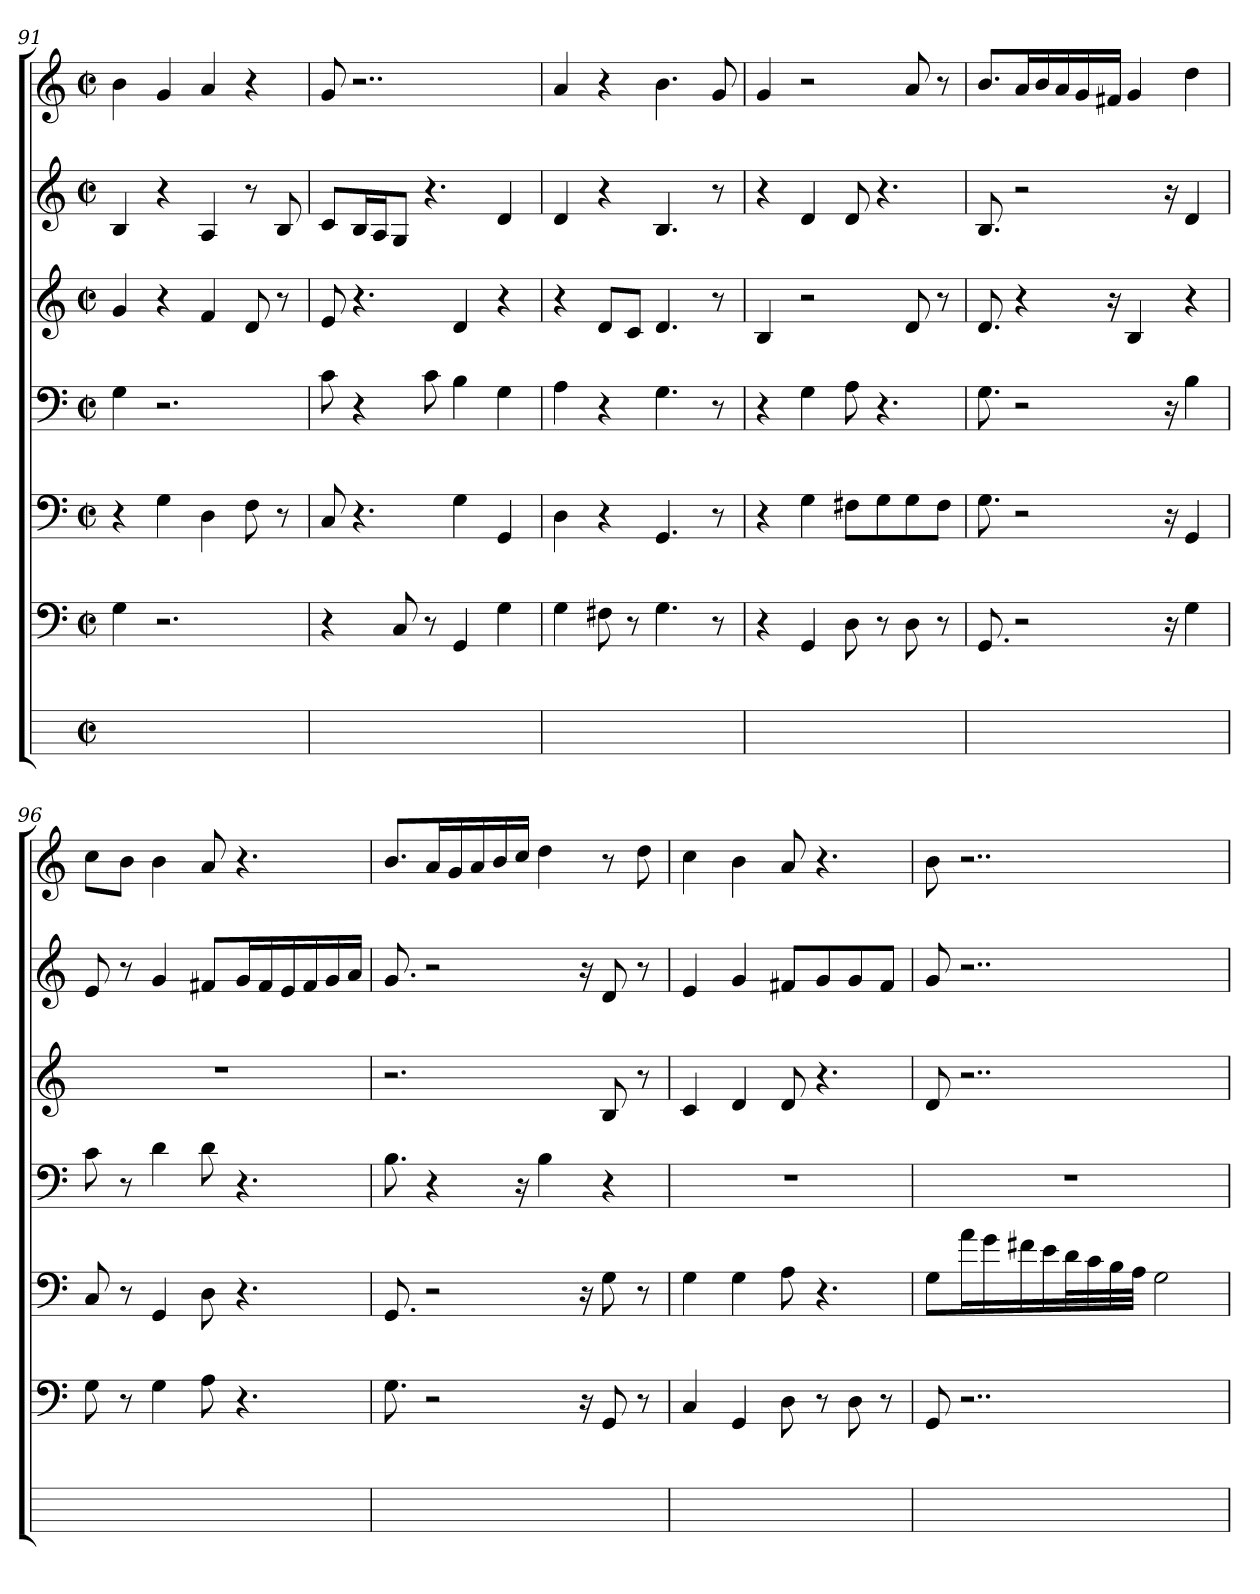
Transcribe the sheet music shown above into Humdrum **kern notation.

**kern	**kern	**kern	**kern	**kern	**kern	**kern
*part7	*part6	*part5	*part4	*part3	*part2	*part1
*staff7	*staff6	*staff5	*staff4	*staff3	*staff2	*staff1
*	*clefF4	*clefF4	*clefF4	*clefG2	*clefG2	*clefG2
*	*k[]	*k[]	*k[]	*k[]	*k[]	*k[]
*	*C:	*C:	*C:	*C:	*C:	*C:
*M2/2	*M2/2	*M2/2	*M2/2	*M2/2	*M2/2	*M2/2
*met(c|)	*met(c|)	*met(c|)	*met(c|)	*met(c|)	*met(c|)	*met(c|)
=91	=91	=91	=91	=91	=91	=91
1ryy	4G	4r	4G	4g	4B	4b
.	2.r	4G	2.r	4r	4r	4g
.	.	4D	.	4f	4A	4a
.	.	8F	.	8d	8r	4r
.	.	8r	.	8r	8B	.
=92	=92	=92	=92	=92	=92	=92
1ryy	4r	8C	8c	8e	8cL	8g
.	.	4.r	4r	4.r	16BiL	2..r
.	.	.	.	.	16AiJ	.
.	8C	.	.	.	8GJ	.
.	8r	.	8ci	.	4.r	.
.	4GG	4G	4B	4d	.	.
.	4G	4GG	4G	4r	4d	.
=93	=93	=93	=93	=93	=93	=93
1ryy	4Gj	4D	4A	4r	4d	4a
.	8F#X	4r	4r	8d/L	4r	4r
.	8r	.	.	8cZ/J	.	.
.	4.G	4.GG	4.G	4.d	4.B	4.b
.	8r	8r	8r	8r	8r	8g
=94	=94	=94	=94	=94	=94	=94
1ryy	4r	4r	4r	4B	4r	4g
.	4GG	4G	4G	2r	4d	2r
.	8D	8F#XL	8A	.	8d	.
.	8r	8Gi	4.r	.	4.r	.
.	8Dj	8GZ	.	8d	.	8a
.	8r	8F#jJ	.	8r	.	8r
=95	=95	=95	=95	=95	=95	=95
1ryy	8.GG	8.G	8.G	8.d	8.B	8.bL
.	2r	2r	2r	4r	2r	16aiL
.	.	.	.	.	.	16bi
.	.	.	.	.	.	16ai
.	.	.	.	.	.	16g
.	.	.	.	16r	.	16f#XiJJ
.	.	.	.	4B	.	4g
.	16r	16r	16r	.	16r	.
.	4G	4GG	4B	4r	4d	4dd
=96	=96	=96	=96	=96	=96	=96
1ryy	8G	8C	8c	1r	8e	8ccL
.	8r	8r	8r	.	8r	8biJ
.	4G	4GG	4d	.	4g	4b
.	8A	8D	8d	.	8f#XL	8a
.	4.r	4.r	4.r	.	16giL	4.r
.	.	.	.	.	16f#i	.
.	.	.	.	.	16ei	.
.	.	.	.	.	16f#i	.
.	.	.	.	.	16gZ	.
.	.	.	.	.	16aiJJ	.
=97	=97	=97	=97	=97	=97	=97
1ryy	8.G	8.GG	8.B	2.r	8.g	8.bL
.	2r	2r	4r	.	2r	16aiL
.	.	.	.	.	.	16gi
.	.	.	.	.	.	16ai
.	.	.	.	.	.	16bi
.	.	.	16r	.	.	16cciJJ
.	.	.	4Bj	.	.	4dd
.	16r	16r	.	.	16r	.
.	8GG	8G	4r	8B	8d	8r
.	8r	8r	.	8r	8r	8ddi
=98	=98	=98	=98	=98	=98	=98
1ryy	4C	4G	1r	4c	4e	4cc
.	4GG	4G	.	4d	4g	4b
.	8D	8A	.	8d	8f#XL	8a
.	8r	4.r	.	4.r	8gi	4.r
.	8Dj	.	.	.	8gZ	.
.	8r	.	.	.	8f#jJ	.
=99	=99	=99	=99	=99	=99	=99
1ryy	8GG	8GL	1r	8dj	8g	8b
.	2..r	16aiL	.	2..r	2..r	2..r
.	.	16gi	.	.	.	.
.	.	16f#Xi	.	.	.	.
.	.	16ei	.	.	.	.
.	.	32diL	.	.	.	.
.	.	32ci	.	.	.	.
.	.	32Bi	.	.	.	.
.	.	32AiJJJ	.	.	.	.
.	.	2Gj	.	.	.	.
=	=	=	=	=	=	=
*-	*-	*-	*-	*-	*-	*-
